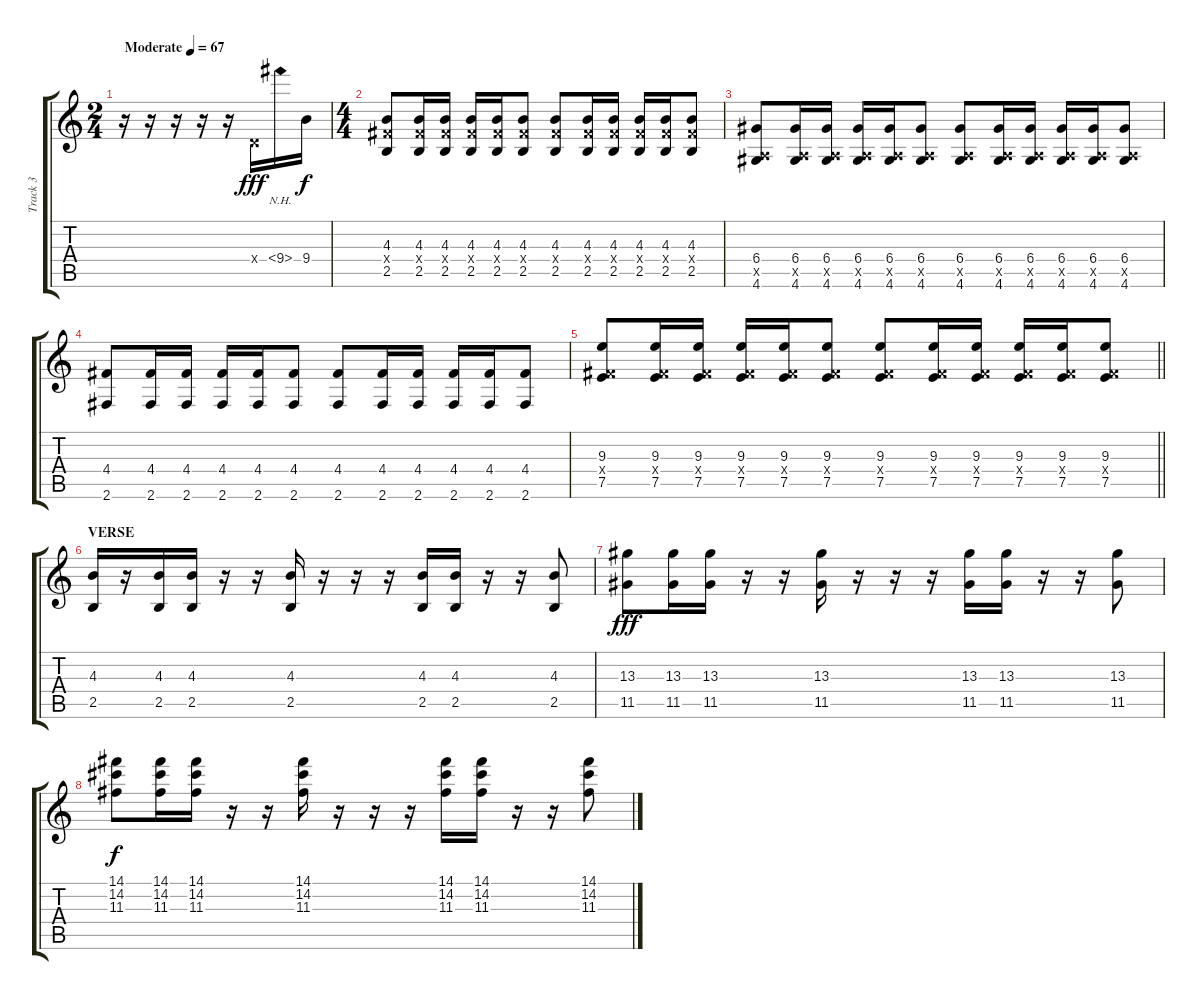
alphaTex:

\track ("Track 3" "Track 3") {instrument overdrivenguitar}
\staff {score tabs}
\tuning (E4 B3 G3 D3 A2 E2) {hide}
\ts (2 4)
\tempo (67 "Moderate")
\clef g2
\ks c
r.16{dy fff instrument overdrivenguitar} r.16 r.16 r.16 r.16 0.4{x}.16 9.4{nh}.16 9.4.16{dy f} |
\ts (4 4)
(4.3 4.4{x} 2.5).8 (4.3 4.4{x} 2.5).16 (4.3 4.4{x} 2.5).16 (4.3 4.4{x} 2.5).16 (4.3 4.4{x} 2.5).16 (4.3 4.4{x} 2.5).8 (4.3 4.4{x} 2.5).8 (4.3 4.4{x} 2.5).16 (4.3 4.4{x} 2.5).16 (4.3 4.4{x} 2.5).16 (4.3 4.4{x} 2.5).16 (4.3 4.4{x} 2.5).8 |
(6.4 0.5{x} 4.6).8 (6.4 0.5{x} 4.6).16 (6.4 0.5{x} 4.6).16 (6.4 0.5{x} 4.6).16 (6.4 0.5{x} 4.6).16 (6.4 0.5{x} 4.6).8 (6.4 0.5{x} 4.6).8 (6.4 0.5{x} 4.6).16 (6.4 0.5{x} 4.6).16 (6.4 0.5{x} 4.6).16 (6.4 0.5{x} 4.6).16 (6.4 0.5{x} 4.6).8 |
(4.4 2.6).8 (4.4 2.6).16 (4.4 2.6).16 (4.4 2.6).16 (4.4 2.6).16 (4.4 2.6).8 (4.4 2.6).8 (4.4 2.6).16 (4.4 2.6).16 (4.4 2.6).16 (4.4 2.6).16 (4.4 2.6).8 |
\barLineRight lightlight
(9.3 4.4{x} 7.5).8 (9.3 4.4{x} 7.5).16 (9.3 4.4{x} 7.5).16 (9.3 4.4{x} 7.5).16 (9.3 4.4{x} 7.5).16 (9.3 4.4{x} 7.5).8 (9.3 4.4{x} 7.5).8 (9.3 4.4{x} 7.5).16 (9.3 4.4{x} 7.5).16 (9.3 4.4{x} 7.5).16 (9.3 4.4{x} 7.5).16 (9.3 4.4{x} 7.5).8 |
\section ("" "VERSE")
(4.3 2.5).16 r.16 (4.3 2.5).16 (4.3 2.5).16 r.16 r.16 (4.3 2.5).16 r.16 r.16 r.16 (4.3 2.5).16 (4.3 2.5).16 r.16 r.16 (4.3 2.5).8 |
(13.3 11.5).8{dy fff} (13.3 11.5).16 (13.3 11.5).16 r.16 r.16 (13.3 11.5).16 r.16 r.16 r.16 (13.3 11.5).16 (13.3 11.5).16 r.16 r.16 (13.3 11.5).8 |
(14.1 14.2 11.3).8{dy f} (14.1 14.2 11.3).16 (14.1 14.2 11.3).16 r.16 r.16 (14.1 14.2 11.3).16 r.16 r.16 r.16 (14.1 14.2 11.3).16 (14.1 14.2 11.3).16 r.16 r.16 (14.1 14.2 11.3).8
